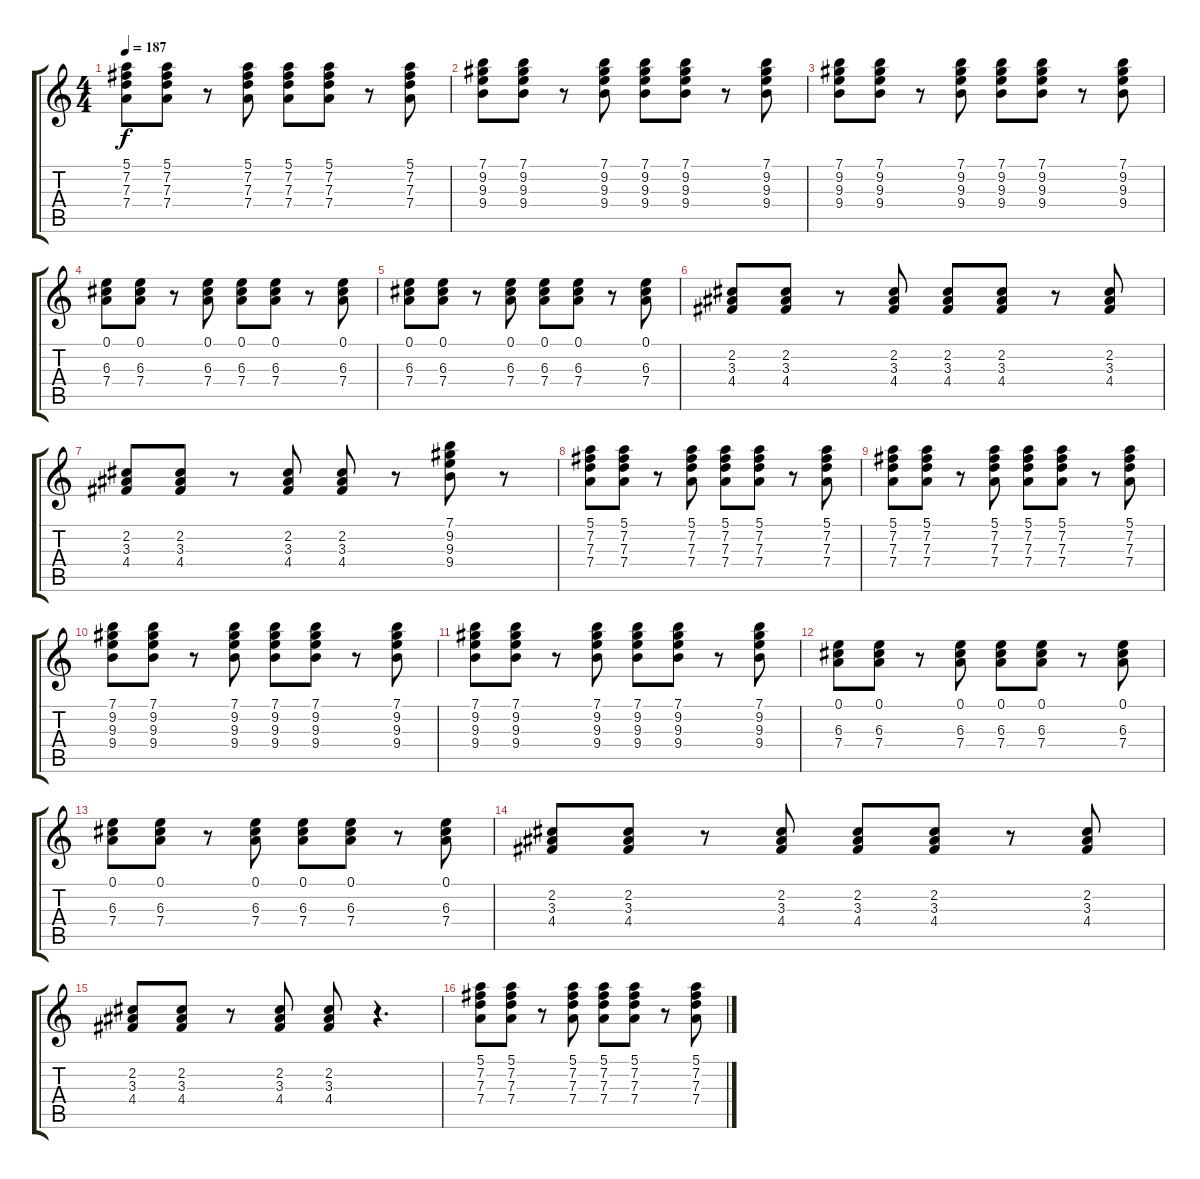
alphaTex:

\track "" {instrument electricguitarclean}
\staff {score tabs}
\tuning (E4 B3 G3 D3 A2 E2) {hide}
\ts (4 4)
\tempo 187
\clef g2
\ks c
(5.1 7.2 7.3 7.4).8{dy f} (5.1 7.2 7.3 7.4).8 r.8 (5.1 7.2 7.3 7.4).8 (5.1 7.2 7.3 7.4).8 (5.1 7.2 7.3 7.4).8 r.8 (5.1 7.2 7.3 7.4).8 |
(7.1 9.2 9.3 9.4).8 (7.1 9.2 9.3 9.4).8 r.8 (7.1 9.2 9.3 9.4).8 (7.1 9.2 9.3 9.4).8 (7.1 9.2 9.3 9.4).8 r.8 (7.1 9.2 9.3 9.4).8 |
(7.1 9.2 9.3 9.4).8 (7.1 9.2 9.3 9.4).8 r.8 (7.1 9.2 9.3 9.4).8 (7.1 9.2 9.3 9.4).8 (7.1 9.2 9.3 9.4).8 r.8 (7.1 9.2 9.3 9.4).8 |
(0.1 6.3 7.4).8 (0.1 6.3 7.4).8 r.8 (0.1 6.3 7.4).8 (0.1 6.3 7.4).8 (0.1 6.3 7.4).8 r.8 (0.1 6.3 7.4).8 |
(0.1 6.3 7.4).8 (0.1 6.3 7.4).8 r.8 (0.1 6.3 7.4).8 (0.1 6.3 7.4).8 (0.1 6.3 7.4).8 r.8 (0.1 6.3 7.4).8 |
(2.2 3.3 4.4).8 (2.2 3.3 4.4).8 r.8 (2.2 3.3 4.4).8 (2.2 3.3 4.4).8 (2.2 3.3 4.4).8 r.8 (2.2 3.3 4.4).8 |
(2.2 3.3 4.4).8 (2.2 3.3 4.4).8 r.8 (2.2 3.3 4.4).8 (2.2 3.3 4.4).8 r.8 (7.1 9.2 9.3 9.4).8 r.8 |
(5.1 7.2 7.3 7.4).8 (5.1 7.2 7.3 7.4).8 r.8 (5.1 7.2 7.3 7.4).8 (5.1 7.2 7.3 7.4).8 (5.1 7.2 7.3 7.4).8 r.8 (5.1 7.2 7.3 7.4).8 |
(5.1 7.2 7.3 7.4).8 (5.1 7.2 7.3 7.4).8 r.8 (5.1 7.2 7.3 7.4).8 (5.1 7.2 7.3 7.4).8 (5.1 7.2 7.3 7.4).8 r.8 (5.1 7.2 7.3 7.4).8 |
(7.1 9.2 9.3 9.4).8 (7.1 9.2 9.3 9.4).8 r.8 (7.1 9.2 9.3 9.4).8 (7.1 9.2 9.3 9.4).8 (7.1 9.2 9.3 9.4).8 r.8 (7.1 9.2 9.3 9.4).8 |
(7.1 9.2 9.3 9.4).8 (7.1 9.2 9.3 9.4).8 r.8 (7.1 9.2 9.3 9.4).8 (7.1 9.2 9.3 9.4).8 (7.1 9.2 9.3 9.4).8 r.8 (7.1 9.2 9.3 9.4).8 |
(0.1 6.3 7.4).8 (0.1 6.3 7.4).8 r.8 (0.1 6.3 7.4).8 (0.1 6.3 7.4).8 (0.1 6.3 7.4).8 r.8 (0.1 6.3 7.4).8 |
(0.1 6.3 7.4).8 (0.1 6.3 7.4).8 r.8 (0.1 6.3 7.4).8 (0.1 6.3 7.4).8 (0.1 6.3 7.4).8 r.8 (0.1 6.3 7.4).8 |
(2.2 3.3 4.4).8 (2.2 3.3 4.4).8 r.8 (2.2 3.3 4.4).8 (2.2 3.3 4.4).8 (2.2 3.3 4.4).8 r.8 (2.2 3.3 4.4).8 |
(2.2 3.3 4.4).8 (2.2 3.3 4.4).8 r.8 (2.2 3.3 4.4).8 (2.2 3.3 4.4).8 r.4{d} |
(5.1 7.2 7.3 7.4).8 (5.1 7.2 7.3 7.4).8 r.8 (5.1 7.2 7.3 7.4).8 (5.1 7.2 7.3 7.4).8 (5.1 7.2 7.3 7.4).8 r.8 (5.1 7.2 7.3 7.4).8
